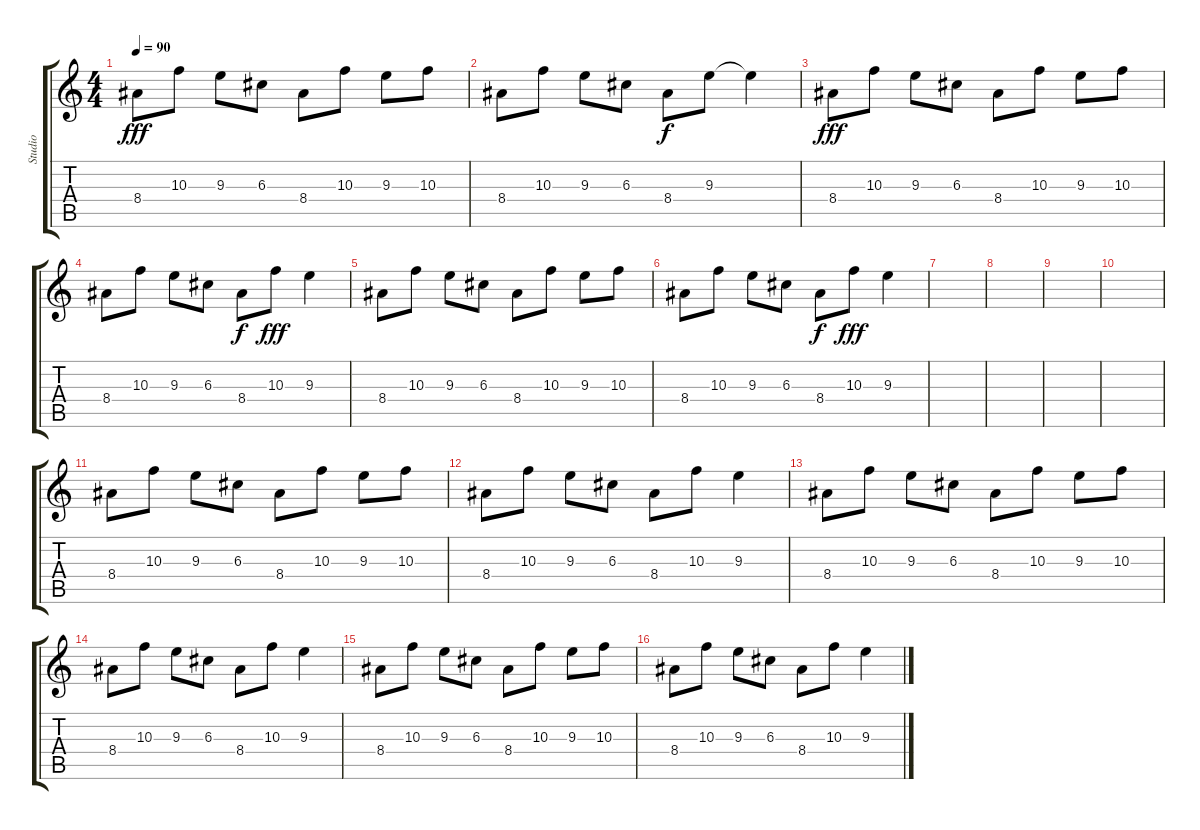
\track ("Studio" "Studio") {instrument distortionguitar}
\staff {score tabs}
\tuning (E4 B3 G3 D3 A2 D2) {hide}
\ts (4 4)
\tempo 90
\clef g2
\ks c
8.4.8{dy fff} 10.3.8 9.3.8 6.3.8 8.4.8 10.3.8 9.3.8 10.3.8 |
8.4.8 10.3.8 9.3.8 6.3.8 8.4.8{dy f} 9.3.8 9.3{t}.4 |
8.4.8{dy fff} 10.3.8 9.3.8 6.3.8 8.4.8 10.3.8 9.3.8 10.3.8 |
8.4.8 10.3.8 9.3.8 6.3.8 8.4.8{dy f} 10.3.8{dy fff} 9.3.4 |
8.4.8 10.3.8 9.3.8 6.3.8 8.4.8 10.3.8 9.3.8 10.3.8 |
8.4.8 10.3.8 9.3.8 6.3.8 8.4.8{dy f} 10.3.8{dy fff} 9.3.4 |
|
|
|
|
8.4.8 10.3.8 9.3.8 6.3.8 8.4.8 10.3.8 9.3.8 10.3.8 |
8.4.8 10.3.8 9.3.8 6.3.8 8.4.8 10.3.8 9.3.4 |
8.4.8 10.3.8 9.3.8 6.3.8 8.4.8 10.3.8 9.3.8 10.3.8 |
8.4.8 10.3.8 9.3.8 6.3.8 8.4.8 10.3.8 9.3.4 |
8.4.8 10.3.8 9.3.8 6.3.8 8.4.8 10.3.8 9.3.8 10.3.8 |
8.4.8 10.3.8 9.3.8 6.3.8 8.4.8 10.3.8 9.3.4
